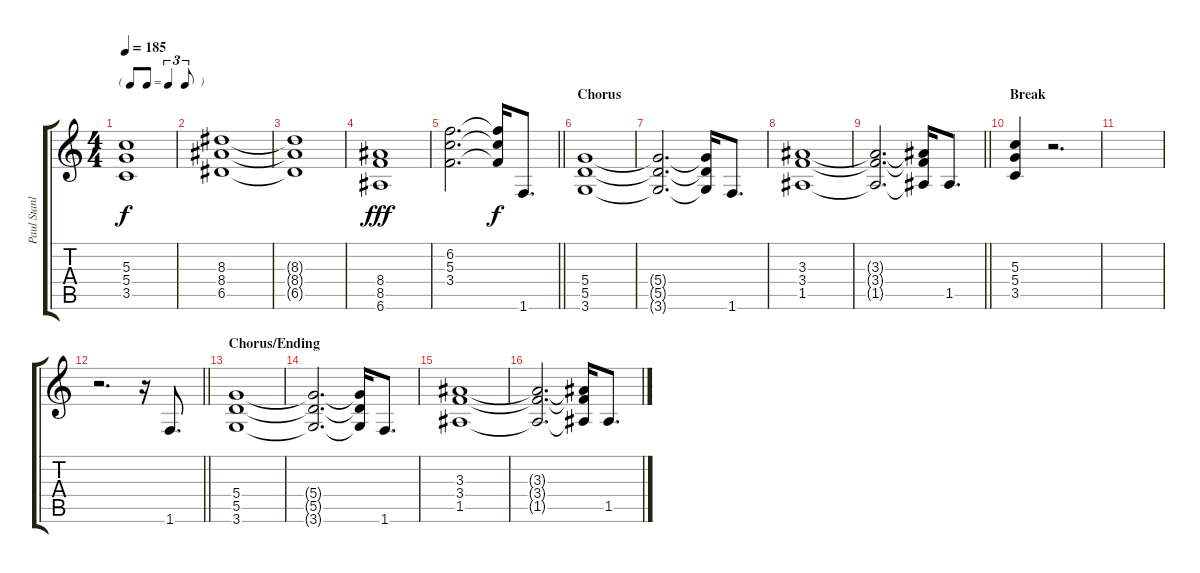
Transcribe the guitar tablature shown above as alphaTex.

\track ("Paul Stanley" "Paul Stanl") {instrument overdrivenguitar}
\staff {score tabs}
\tuning (E4 B3 G3 D3 A2 E2) {hide}
\ts (4 4)
\tf triplet8th
\tempo 185
\clef g2
\ks c
(5.3{t} 5.4{t} 3.5{t}).1{dy f} |
(8.3 8.4 6.5).1 |
(8.3{t} 8.4{t} 6.5{t}).1 |
(8.4 8.5 6.6).1{dy fff} |
\barLineRight lightlight
(6.2 5.3 3.4).2{d} (6.2{t} 5.3{t} 3.4{t}).16{dy f} 1.6.8{d} |
\section ("" "Chorus")
(5.4 5.5 3.6).1 |
(5.4{t} 5.5{t} 3.6{t}).2{d} (5.4{t} 5.5{t} 3.6{t}).16 1.6.8{d} |
(3.3 3.4 1.5).1 |
\barLineRight lightlight
(3.3{t} 3.4{t} 1.5{t}).2{d} (3.3{t} 3.4{t} 1.5{t}).16 1.5.8{d} |
\section ("" "Break")
(5.3 5.4 3.5).4 r.2{d} |
|
\barLineRight lightlight
r.2{d} r.16 1.6.8{d} |
\section ("" "Chorus/Ending")
(5.4 5.5 3.6).1 |
(5.4{t} 5.5{t} 3.6{t}).2{d} (5.4{t} 5.5{t} 3.6{t}).16 1.6.8{d} |
(3.3 3.4 1.5).1 |
(3.3{t} 3.4{t} 1.5{t}).2{d} (3.3{t} 3.4{t} 1.5{t}).16 1.5.8{d}
